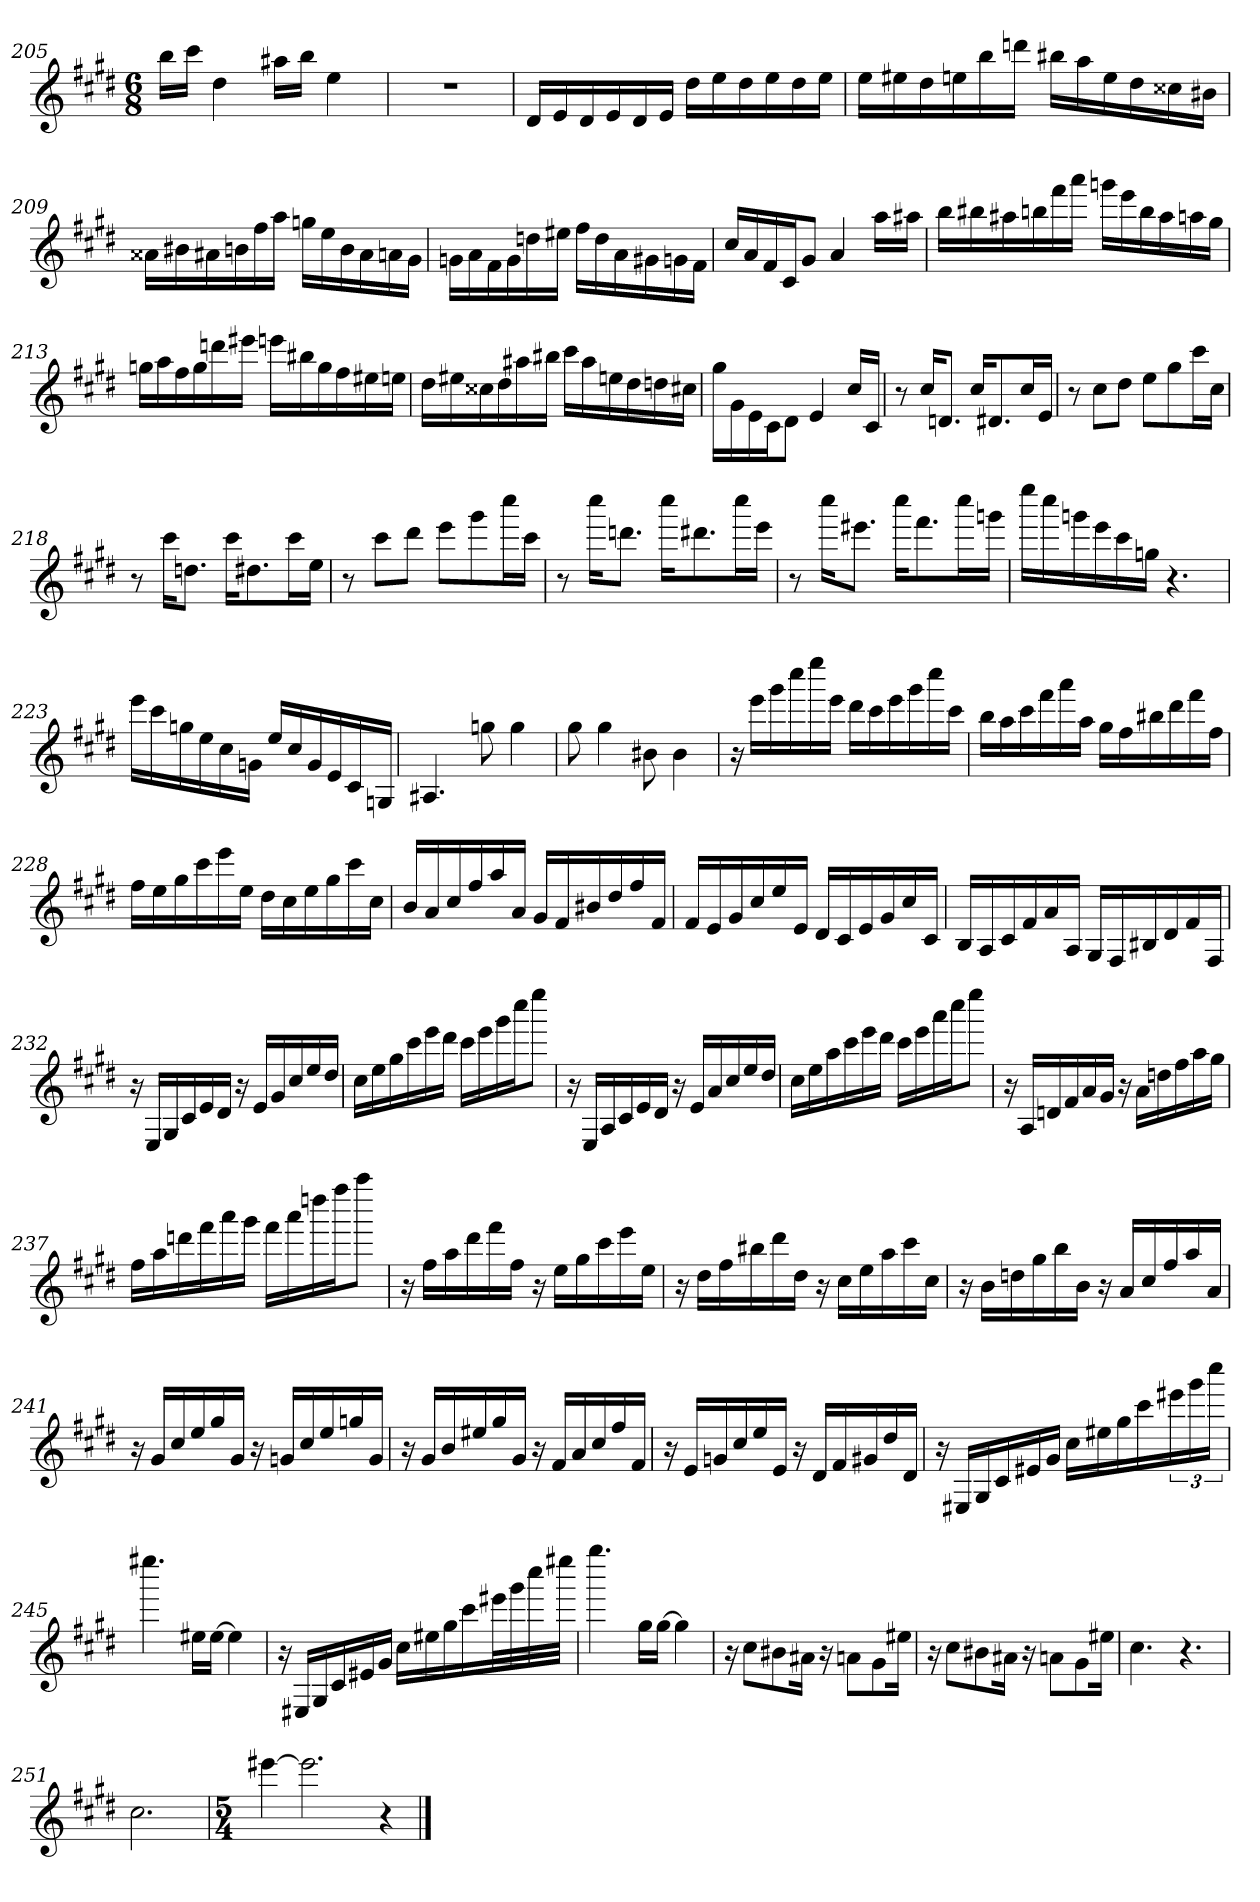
**kern
*part1
*staff1
*clefG2
*k[f#c#g#d#]
*E:
*M6/8
=205
16bb\LL
16ccc#\JJ
4dd#
16aa#X\LL
16bb\JJ
4ee
=206
2.r
=207
16d#/LL
16e/
16d#/
16e/
16d#/
16e/JJ
16dd#\LL
16ee\
16dd#\
16ee\
16dd#\
16ee\JJ
=208
16ee\LL
16ee#X\
16dd#\
16een\
16bb\
16dddn\JJ
16bb#X\LL
16aa\
16ee\
16dd#\
16cc##X\
16b#X\JJ
=209
16a##X\LL
16b#X\
16a#X\
16bn\
16ff#\
16aa\JJ
16ggn\LL
16ee\
16b\
16a#\
16an\
16g#\JJ
=210
16gn\LL
16a\
16f#\
16g\
16ddn\
16ee#X\JJ
16ff#\LL
16dd\
16a\
16g#X\
16gn\
16f#\JJ
=211
16cc#/LL
16a/
16f#/
16c#/J
8g#/J
4a
16aa\LL
16aa#X\JJ
=212
16bb\LL
16bb#X\
16aa#X\
16bbn\
16fff#\
16aaa\JJ
16gggn\LL
16eee\
16bb\
16aa#\
16aan\
16gg#\JJ
=213
16ggn\LL
16aa\
16ff#\
16gg\
16dddn\
16eee#X\JJ
16eeen\LL
16bb#X\
16gg\
16ff#\
16ee#X\
16een\JJ
=214
16dd#\LL
16ee#X\
16cc##X\
16dd#\
16aa#X\
16bb#X\JJ
16ccc#\LL
16aa#\
16een\
16dd#\
16ddn\
16cc#X\JJ
=215
16gg#\LL
16g#\
16e\
16c#\J
8d#\J
4e
16cc#/LL
16c#/JJ
=216
8r
16cc#/KL
8.dn/J
16cc#/KL
8.d#X/
16cc#/L
16e/JJ
=217
8r
8cc#\L
8dd#\J
8ee\L
8gg#\
16ccc#\L
16cc#\JJ
=218
8r
16ccc#\KL
8.ddn\J
16ccc#\KL
8.dd#X\
16ccc#\L
16ee\JJ
=219
8r
8ccc#\L
8ddd#\J
8eee\L
8ggg#\
16cccc#\L
16ccc#\JJ
=220
8r
16cccc#\KL
8.dddn\J
16cccc#\KL
8.ddd#X\
16cccc#\L
16eee\JJ
=221
8r
16cccc#\KL
8.eee#X\J
16cccc#\KL
8.fff#\
16cccc#\L
16gggn\JJ
=222
16eeee\LL
16cccc#\
16gggn\
16eee\
16ccc#\
16ggn\JJ
4.r
=223
16eee\LL
16ccc#\
16ggn\
16ee\
16cc#\
16gn\JJ
16ee/LL
16cc#/
16g/
16e/
16c#/
16Gn/JJ
=224
4.A#X
8ggn
4gg
=225
8gg#
4gg#
8b#X
4b#
=226
16r
16eee\LL
16ggg#\
16cccc#\
16eeee\
16eee\JJ
16ddd#\LL
16ccc#\
16eee\
16ggg#\
16cccc#\
16ccc#\JJ
=227
16bb\LL
16aa\
16ccc#\
16fff#\
16aaa\
16aa\JJ
16gg#\LL
16ff#\
16bb#X\
16ddd#\
16fff#\
16ff#\JJ
=228
16ff#\LL
16ee\
16gg#\
16ccc#\
16eee\
16ee\JJ
16dd#\LL
16cc#\
16ee\
16gg#\
16ccc#\
16cc#\JJ
=229
16b/LL
16a/
16cc#/
16ff#/
16aa/
16a/JJ
16g#/LL
16f#/
16b#X/
16dd#/
16ff#/
16f#/JJ
=230
16f#/LL
16e/
16g#/
16cc#/
16ee/
16e/JJ
16d#/LL
16c#/
16e/
16g#/
16cc#/
16c#/JJ
=231
16B/LL
16A/
16c#/
16f#/
16a/
16A/JJ
16G#/LL
16F#/
16B#X/
16d#/
16f#/
16F#/JJ
=232
16r
16E/LL
16G#/
16c#/
16e/
16d#/JJ
16r
16e/LL
16g#/
16cc#/
16ee/
16dd#/JJ
=233
16cc#\LL
16ee\
16gg#\
16ccc#\
16eee\
16ddd#\JJ
16ccc#\LL
16eee\
16ggg#\
16cccc#\J
8eeee\J
=234
16r
16E/LL
16A/
16c#/
16e/
16d#/JJ
16r
16e/LL
16a/
16cc#/
16ee/
16dd#/JJ
=235
16cc#\LL
16ee\
16aa\
16ccc#\
16eee\
16ddd#\JJ
16ccc#\LL
16eee\
16aaa\
16cccc#\J
8eeee\J
=236
16r
16A/LL
16dn/
16f#/
16a/
16g#/JJ
16r
16a\LL
16ddn\
16ff#\
16aa\
16gg#\JJ
=237
16ff#\LL
16aa\
16dddn\
16fff#\
16aaa\
16ggg#\JJ
16fff#\LL
16aaa\
16ddddn\
16ffff#\J
8aaaa\J
=238
16r
16ff#\LL
16aa\
16ddd#\
16fff#\
16ff#\JJ
16r
16ee\LL
16gg#\
16ccc#\
16eee\
16ee\JJ
=239
16r
16dd#\LL
16ff#\
16bb#X\
16ddd#\
16dd#\JJ
16r
16cc#\LL
16ee\
16aa\
16ccc#\
16cc#\JJ
=240
16r
16b\LL
16ddn\
16gg#\
16bb\
16b\JJ
16r
16a/LL
16cc#/
16ff#/
16aa/
16a/JJ
=241
16r
16g#/LL
16cc#/
16ee/
16gg#/
16g#/JJ
16r
16gn/LL
16cc#/
16ee/
16ggn/
16g/JJ
=242
16r
16g#/LL
16b/
16ee#X/
16gg#/
16g#/JJ
16r
16f#/LL
16a/
16cc#/
16ff#/
16f#/JJ
=243
16r
16e/LL
16gn/
16cc#/
16ee/
16e/JJ
16r
16d#/LL
16f#/
16g#X/
16dd#/
16d#/JJ
=244
16r
16E#X/LL
16G#/
16c#/
16e#X/
16g#/JJ
16cc#\LL
16ee#X\
16gg#\
16ccc#\
24eee#X\
24ggg#\
24cccc#\JJ
=245
4.eeee#X
16ee#X\LL
[16ee#\JJ
4ee#]
=246
16r
16E#X/LL
16G#/
16c#/
16e#X/
16g#/JJ
16cc#\LL
16ee#X\
16gg#\
16ccc#\
32eee#X\L
32ggg#\
32cccc#\
32eeee#X\JJJ
=247
4.gggg#
16gg#\LL
[16gg#\JJ
4gg#]
=248
16r
8cc#\L
8b#X\
16a#X\Jk
16r
8an\L
8g#\
16ee#X\Jk
=249
16r
8cc#\L
8b#X\
16a#X\Jk
16r
8an\L
8g#\
16ee#X\Jk
=250
4.cc#
4.r
=251
2.cc#
=252
*M5/4
[4eee#X
2.eee#]
4r
==
*-
